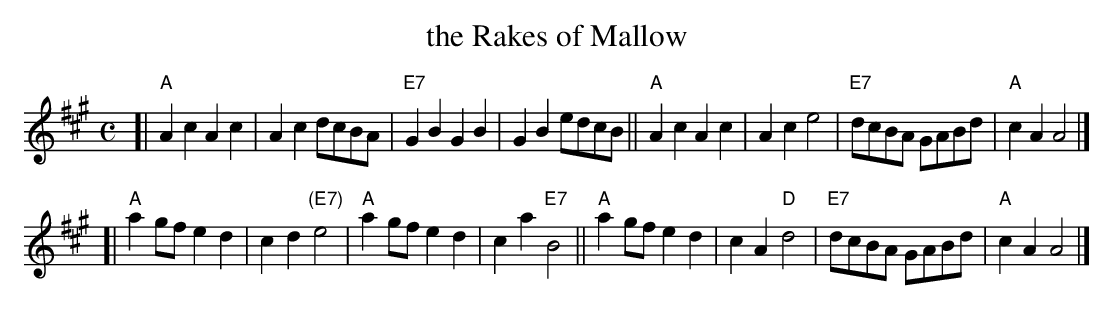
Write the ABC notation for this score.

X:1
T: the Rakes of Mallow
M: C
L: 1/4
K: A
[| "A"Ac Ac | Ac d/c/B/A/ | "E7"GB GB | GB e/d/c/B/ \
|| "A"Ac Ac | Ac e2 |  "E7"d/c/B/A/ G/A/B/d/ | "A"cA A2 |]
[| "A"ag/f/ ed | cd "(E7)"e2 | "A"ag/f/ ed | ca "E7"B2 \
|| "A"ag/f/ ed | cA "D"d2 | "E7"d/c/B/A/ G/A/B/d/ | "A"cA A2 |]
